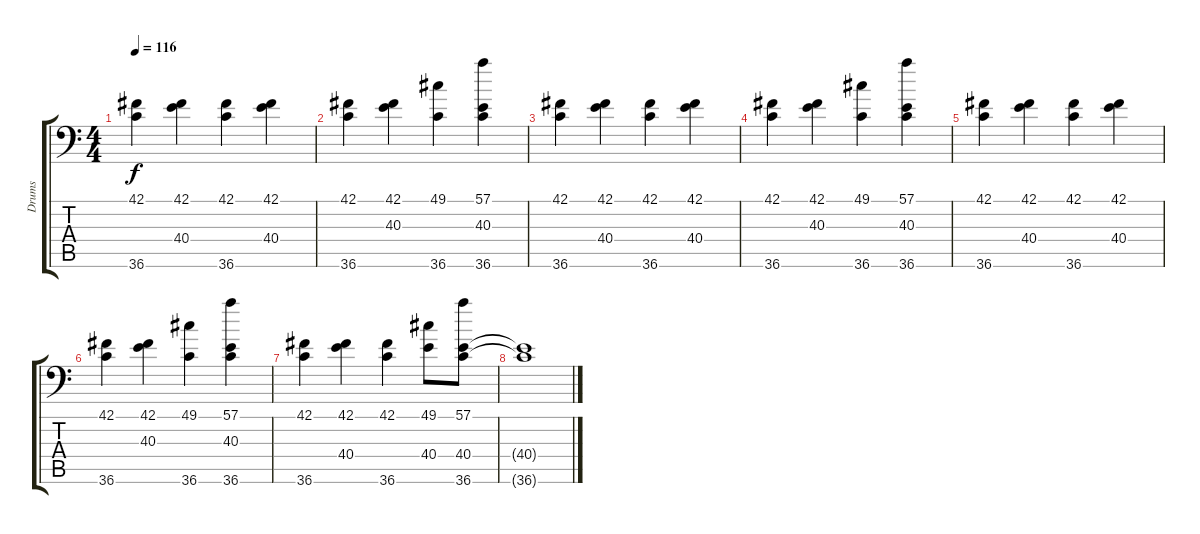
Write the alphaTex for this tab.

\track ("Drums" "Drums") {instrument acousticgrandpiano}
\staff {score tabs}
\tuning (C-1 C-1 C-1 C-1 C-1 C-1) {hide}
\ts (4 4)
\tempo 116
\clef f4
\ks c
(42.1 36.6).4{dy f} (42.1 40.4).4 (42.1 36.6).4 (42.1 40.4).4 |
(42.1 36.6).4 (42.1 40.3).4 (49.1 36.6).4 (57.1 40.3 36.6).4 |
(42.1 36.6).4 (42.1 40.4).4 (42.1 36.6).4 (42.1 40.4).4 |
(42.1 36.6).4 (42.1 40.3).4 (49.1 36.6).4 (57.1 40.3 36.6).4 |
(42.1 36.6).4 (42.1 40.4).4 (42.1 36.6).4 (42.1 40.4).4 |
(42.1 36.6).4 (42.1 40.3).4 (49.1 36.6).4 (57.1 40.3 36.6).4 |
(42.1 36.6).4 (42.1 40.4).4 (42.1 36.6).4 (49.1 40.4).8 (57.1 40.4 36.6).8 |
(40.4{t} 36.6{t}).1
